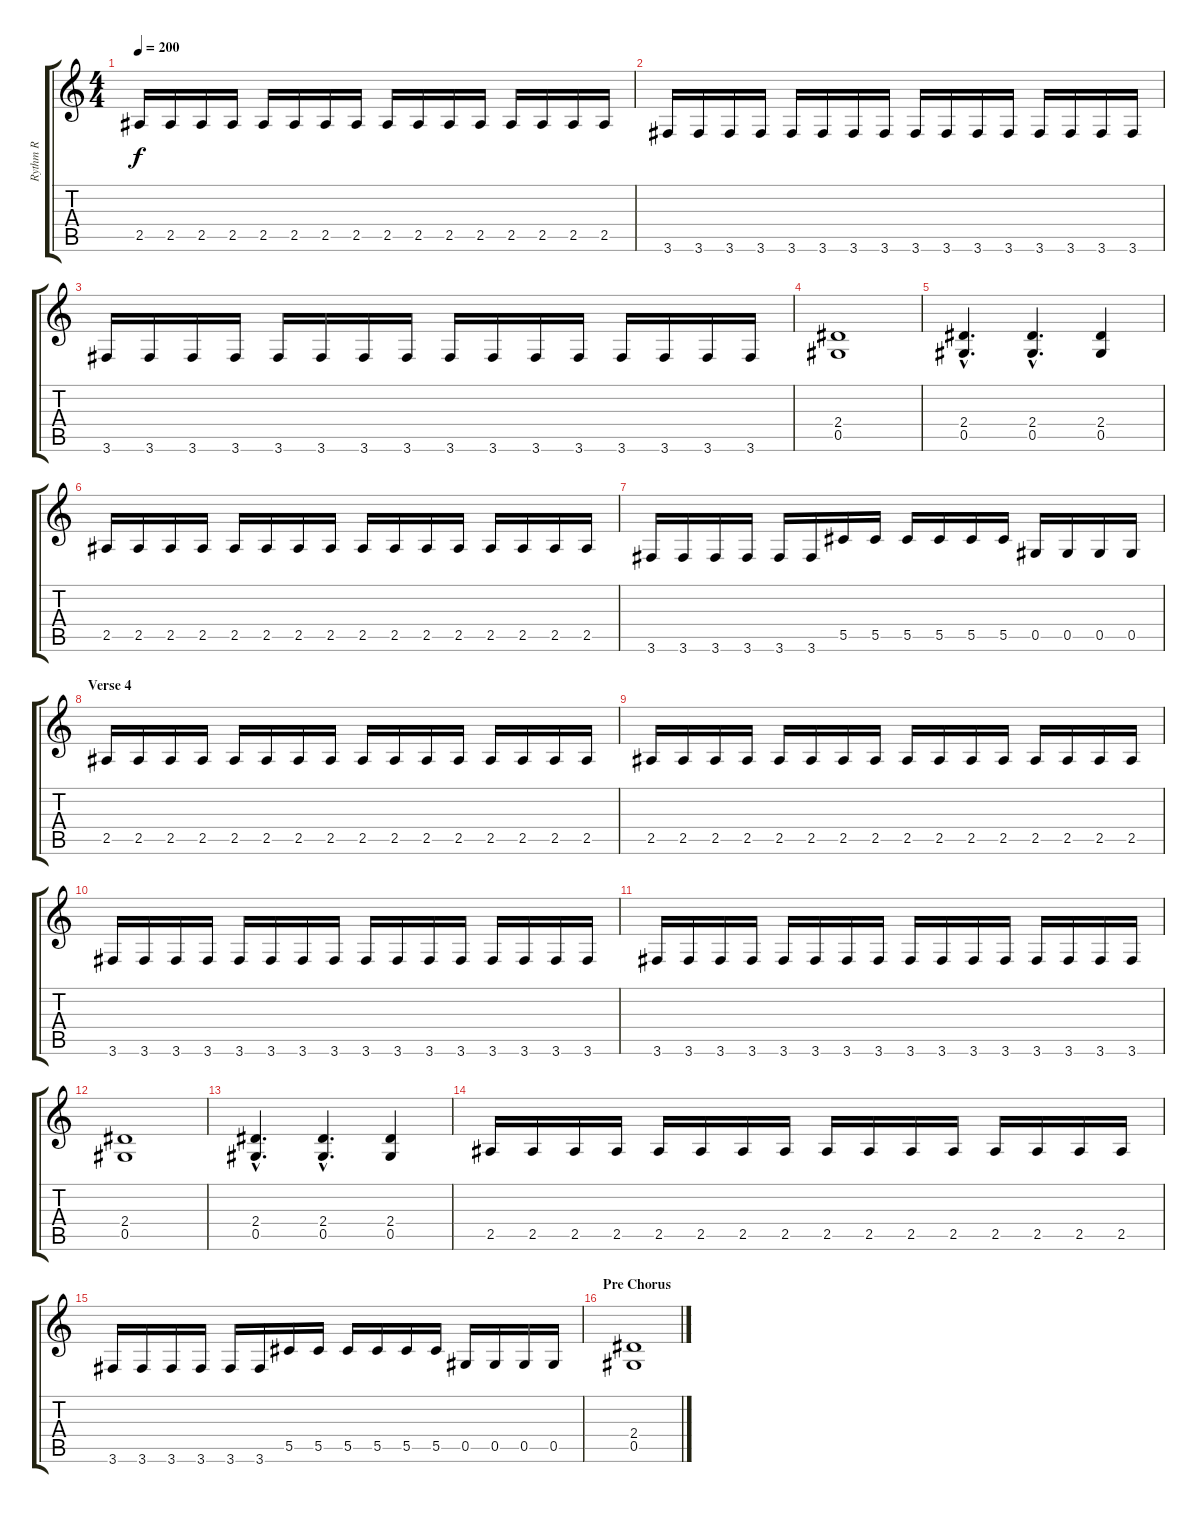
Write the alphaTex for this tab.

\track ("Rythm R" "Rythm R") {instrument distortionguitar}
\staff {score tabs}
\tuning (Eb4 Bb3 Gb3 Db3 Ab2 Eb2) {hide}
\ts (4 4)
\tempo 200
\clef g2
\ks c
2.5.16{dy f} 2.5.16 2.5.16 2.5.16 2.5.16 2.5.16 2.5.16 2.5.16 2.5.16 2.5.16 2.5.16 2.5.16 2.5.16 2.5.16 2.5.16 2.5.16 |
3.6.16 3.6.16 3.6.16 3.6.16 3.6.16 3.6.16 3.6.16 3.6.16 3.6.16 3.6.16 3.6.16 3.6.16 3.6.16 3.6.16 3.6.16 3.6.16 |
3.6.16 3.6.16 3.6.16 3.6.16 3.6.16 3.6.16 3.6.16 3.6.16 3.6.16 3.6.16 3.6.16 3.6.16 3.6.16 3.6.16 3.6.16 3.6.16 |
(2.4 0.5).1 |
(2.4{hac} 0.5{hac}).4{d} (2.4{hac} 0.5{hac}).4{d} (2.4 0.5).4 |
2.5.16 2.5.16 2.5.16 2.5.16 2.5.16 2.5.16 2.5.16 2.5.16 2.5.16 2.5.16 2.5.16 2.5.16 2.5.16 2.5.16 2.5.16 2.5.16 |
3.6.16 3.6.16 3.6.16 3.6.16 3.6.16 3.6.16 5.5.16 5.5.16 5.5.16 5.5.16 5.5.16 5.5.16 0.5.16 0.5.16 0.5.16 0.5.16 |
\section ("" "Verse 4")
2.5.16 2.5.16 2.5.16 2.5.16 2.5.16 2.5.16 2.5.16 2.5.16 2.5.16 2.5.16 2.5.16 2.5.16 2.5.16 2.5.16 2.5.16 2.5.16 |
2.5.16 2.5.16 2.5.16 2.5.16 2.5.16 2.5.16 2.5.16 2.5.16 2.5.16 2.5.16 2.5.16 2.5.16 2.5.16 2.5.16 2.5.16 2.5.16 |
3.6.16 3.6.16 3.6.16 3.6.16 3.6.16 3.6.16 3.6.16 3.6.16 3.6.16 3.6.16 3.6.16 3.6.16 3.6.16 3.6.16 3.6.16 3.6.16 |
3.6.16 3.6.16 3.6.16 3.6.16 3.6.16 3.6.16 3.6.16 3.6.16 3.6.16 3.6.16 3.6.16 3.6.16 3.6.16 3.6.16 3.6.16 3.6.16 |
(2.4 0.5).1 |
(2.4{hac} 0.5{hac}).4{d} (2.4{hac} 0.5{hac}).4{d} (2.4 0.5).4 |
2.5.16 2.5.16 2.5.16 2.5.16 2.5.16 2.5.16 2.5.16 2.5.16 2.5.16 2.5.16 2.5.16 2.5.16 2.5.16 2.5.16 2.5.16 2.5.16 |
3.6.16 3.6.16 3.6.16 3.6.16 3.6.16 3.6.16 5.5.16 5.5.16 5.5.16 5.5.16 5.5.16 5.5.16 0.5.16 0.5.16 0.5.16 0.5.16 |
\section ("" "Pre Chorus")
(2.4 0.5).1
